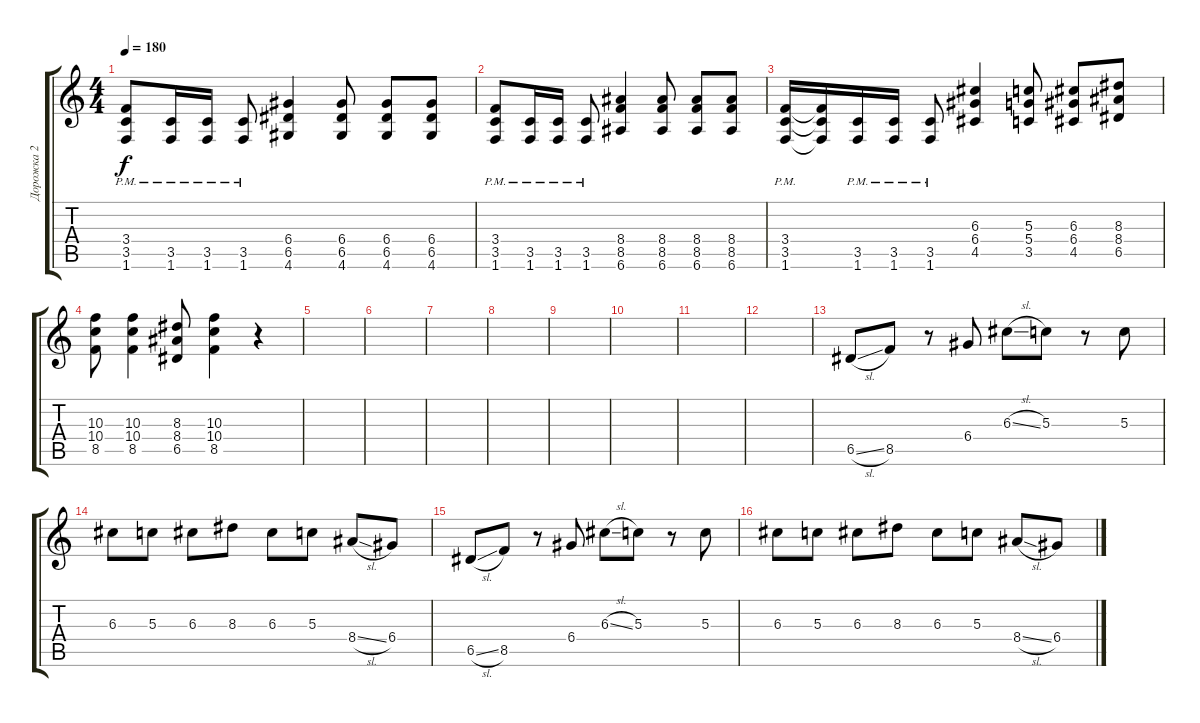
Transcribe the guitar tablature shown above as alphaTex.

\track ("Дорожка 2" "Дорожка 2") {instrument distortionguitar}
\staff {score tabs}
\tuning (E4 B3 G3 D3 A2 E2) {hide}
\ts (4 4)
\tempo 180
\clef g2
\ks c
(3.4{pm} 3.5{pm} 1.6{pm}).8{dy f} (3.5{pm} 1.6{pm}).16 (3.5{pm} 1.6{pm}).16 (3.5{pm} 1.6{pm}).8 (6.4 6.5 4.6).4 (6.4 6.5 4.6).8 (6.4 6.5 4.6).8 (6.4 6.5 4.6).8 |
(3.4{pm} 3.5{pm} 1.6{pm}).8 (3.5{pm} 1.6{pm}).16 (3.5{pm} 1.6{pm}).16 (3.5{pm} 1.6{pm}).8 (8.4 8.5 6.6).4 (8.4 8.5 6.6).8 (8.4 8.5 6.6).8 (8.4 8.5 6.6).8 |
(3.4{pm} 3.5{pm} 1.6{pm}).16 (3.4{t} 3.5{t} 1.6{t}).16 (3.5{pm} 1.6{pm}).16 (3.5{pm} 1.6{pm}).16 (3.5{pm} 1.6{pm}).8 (6.3 6.4 4.5).4 (5.3 5.4 3.5).8 (6.3 6.4 4.5).8 (8.3 8.4 6.5).8 |
(10.3 10.4 8.5).8 (10.3 10.4 8.5).4 (8.3 8.4 6.5).8 (10.3 10.4 8.5).4 r.4 |
|
|
|
|
|
|
|
|
6.5{sl}.8 8.5.8 r.8 6.4.8 6.3{sl}.8 5.3.8 r.8 5.3.8 |
6.3.8 5.3.8 6.3.8 8.3.8 6.3.8 5.3.8 8.4{sl}.8 6.4.8 |
6.5{sl}.8 8.5.8 r.8 6.4.8 6.3{sl}.8 5.3.8 r.8 5.3.8 |
6.3.8 5.3.8 6.3.8 8.3.8 6.3.8 5.3.8 8.4{sl}.8 6.4.8
